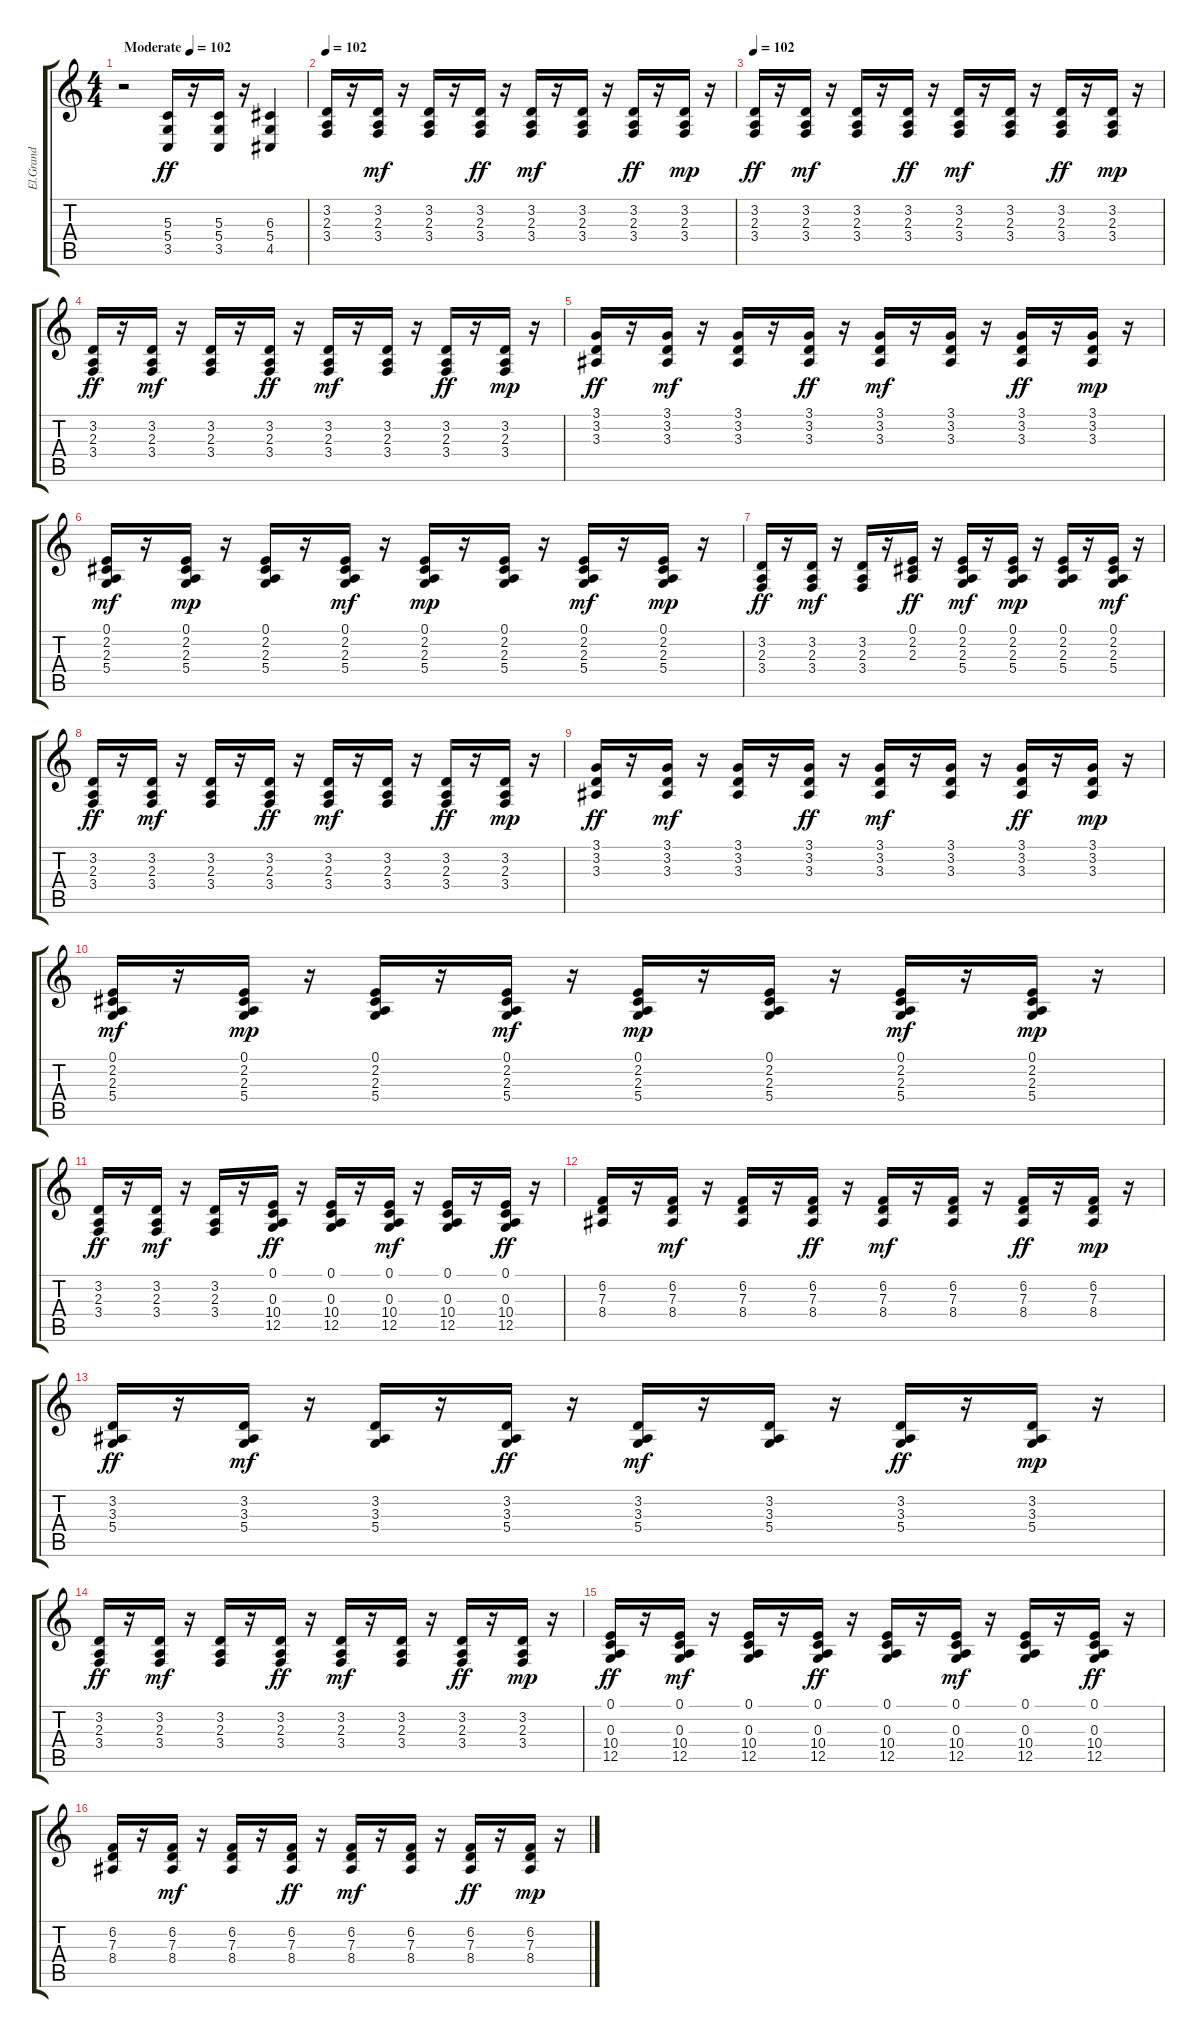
\track ("El.Grand" "El.Grand") {instrument electricgrandpiano}
\staff {score tabs}
\tuning (E4 B3 G3 D3 A2 E2) {hide}
\ts (4 4)
\tempo (102 "Moderate")
\clef g2
\ks c
r.2{dy ff instrument electricgrandpiano} (5.3 5.4 3.5).16 r.16 (5.3 5.4 3.5).16 r.16 (6.3 5.4 4.5).4 |
\tempo 102
(3.2 2.3 3.4).16 r.16 (3.2 2.3 3.4).16{dy mf} r.16 (3.2 2.3 3.4).16 r.16 (3.2 2.3 3.4).16{dy ff} r.16 (3.2 2.3 3.4).16{dy mf} r.16 (3.2 2.3 3.4).16 r.16 (3.2 2.3 3.4).16{dy ff} r.16 (3.2 2.3 3.4).16{dy mp} r.16 |
\tempo 102
(3.2 2.3 3.4).16{dy ff} r.16 (3.2 2.3 3.4).16{dy mf} r.16 (3.2 2.3 3.4).16 r.16 (3.2 2.3 3.4).16{dy ff} r.16 (3.2 2.3 3.4).16{dy mf} r.16 (3.2 2.3 3.4).16 r.16 (3.2 2.3 3.4).16{dy ff} r.16 (3.2 2.3 3.4).16{dy mp} r.16 |
(3.2 2.3 3.4).16{dy ff} r.16 (3.2 2.3 3.4).16{dy mf} r.16 (3.2 2.3 3.4).16 r.16 (3.2 2.3 3.4).16{dy ff} r.16 (3.2 2.3 3.4).16{dy mf} r.16 (3.2 2.3 3.4).16 r.16 (3.2 2.3 3.4).16{dy ff} r.16 (3.2 2.3 3.4).16{dy mp} r.16 |
(3.1 3.2 3.3).16{dy ff} r.16 (3.1 3.2 3.3).16{dy mf} r.16 (3.1 3.2 3.3).16 r.16 (3.1 3.2 3.3).16{dy ff} r.16 (3.1 3.2 3.3).16{dy mf} r.16 (3.1 3.2 3.3).16 r.16 (3.1 3.2 3.3).16{dy ff} r.16 (3.1 3.2 3.3).16{dy mp} r.16 |
(0.1 2.2 2.3 5.4).16{dy mf} r.16 (0.1 2.2 2.3 5.4).16{dy mp} r.16 (0.1 2.2 2.3 5.4).16 r.16 (0.1 2.2 2.3 5.4).16{dy mf} r.16 (0.1 2.2 2.3 5.4).16{dy mp} r.16 (0.1 2.2 2.3 5.4).16 r.16 (0.1 2.2 2.3 5.4).16{dy mf} r.16 (0.1 2.2 2.3 5.4).16{dy mp} r.16 |
(3.2 2.3 3.4).16{dy ff} r.16 (3.2 2.3 3.4).16{dy mf} r.16 (3.2 2.3 3.4).16 r.16 (0.1 2.2 2.3).16{dy ff} r.16 (0.1 2.2 2.3 5.4).16{dy mf} r.16 (0.1 2.2 2.3 5.4).16{dy mp} r.16 (0.1 2.2 2.3 5.4).16 r.16 (0.1 2.2 2.3 5.4).16{dy mf} r.16 |
(3.2 2.3 3.4).16{dy ff} r.16 (3.2 2.3 3.4).16{dy mf} r.16 (3.2 2.3 3.4).16 r.16 (3.2 2.3 3.4).16{dy ff} r.16 (3.2 2.3 3.4).16{dy mf} r.16 (3.2 2.3 3.4).16 r.16 (3.2 2.3 3.4).16{dy ff} r.16 (3.2 2.3 3.4).16{dy mp} r.16 |
(3.1 3.2 3.3).16{dy ff} r.16 (3.1 3.2 3.3).16{dy mf} r.16 (3.1 3.2 3.3).16 r.16 (3.1 3.2 3.3).16{dy ff} r.16 (3.1 3.2 3.3).16{dy mf} r.16 (3.1 3.2 3.3).16 r.16 (3.1 3.2 3.3).16{dy ff} r.16 (3.1 3.2 3.3).16{dy mp} r.16 |
(0.1 2.2 2.3 5.4).16{dy mf} r.16 (0.1 2.2 2.3 5.4).16{dy mp} r.16 (0.1 2.2 2.3 5.4).16 r.16 (0.1 2.2 2.3 5.4).16{dy mf} r.16 (0.1 2.2 2.3 5.4).16{dy mp} r.16 (0.1 2.2 2.3 5.4).16 r.16 (0.1 2.2 2.3 5.4).16{dy mf} r.16 (0.1 2.2 2.3 5.4).16{dy mp} r.16 |
(3.2 2.3 3.4).16{dy ff} r.16 (3.2 2.3 3.4).16{dy mf} r.16 (3.2 2.3 3.4).16 r.16 (0.1 0.3 10.4 12.5).16{dy ff} r.16 (0.1 0.3 10.4 12.5).16 r.16 (0.1 0.3 10.4 12.5).16{dy mf} r.16 (0.1 0.3 10.4 12.5).16 r.16 (0.1 0.3 10.4 12.5).16{dy ff} r.16 |
(6.2 7.3 8.4).16 r.16 (6.2 7.3 8.4).16{dy mf} r.16 (6.2 7.3 8.4).16 r.16 (6.2 7.3 8.4).16{dy ff} r.16 (6.2 7.3 8.4).16{dy mf} r.16 (6.2 7.3 8.4).16 r.16 (6.2 7.3 8.4).16{dy ff} r.16 (6.2 7.3 8.4).16{dy mp} r.16 |
(3.2 3.3 5.4).16{dy ff} r.16 (3.2 3.3 5.4).16{dy mf} r.16 (3.2 3.3 5.4).16 r.16 (3.2 3.3 5.4).16{dy ff} r.16 (3.2 3.3 5.4).16{dy mf} r.16 (3.2 3.3 5.4).16 r.16 (3.2 3.3 5.4).16{dy ff} r.16 (3.2 3.3 5.4).16{dy mp} r.16 |
(3.2 2.3 3.4).16{dy ff} r.16 (3.2 2.3 3.4).16{dy mf} r.16 (3.2 2.3 3.4).16 r.16 (3.2 2.3 3.4).16{dy ff} r.16 (3.2 2.3 3.4).16{dy mf} r.16 (3.2 2.3 3.4).16 r.16 (3.2 2.3 3.4).16{dy ff} r.16 (3.2 2.3 3.4).16{dy mp} r.16 |
(0.1 0.3 10.4 12.5).16{dy ff} r.16 (0.1 0.3 10.4 12.5).16{dy mf} r.16 (0.1 0.3 10.4 12.5).16 r.16 (0.1 0.3 10.4 12.5).16{dy ff} r.16 (0.1 0.3 10.4 12.5).16 r.16 (0.1 0.3 10.4 12.5).16{dy mf} r.16 (0.1 0.3 10.4 12.5).16 r.16 (0.1 0.3 10.4 12.5).16{dy ff} r.16 |
(6.2 7.3 8.4).16 r.16 (6.2 7.3 8.4).16{dy mf} r.16 (6.2 7.3 8.4).16 r.16 (6.2 7.3 8.4).16{dy ff} r.16 (6.2 7.3 8.4).16{dy mf} r.16 (6.2 7.3 8.4).16 r.16 (6.2 7.3 8.4).16{dy ff} r.16 (6.2 7.3 8.4).16{dy mp} r.16
